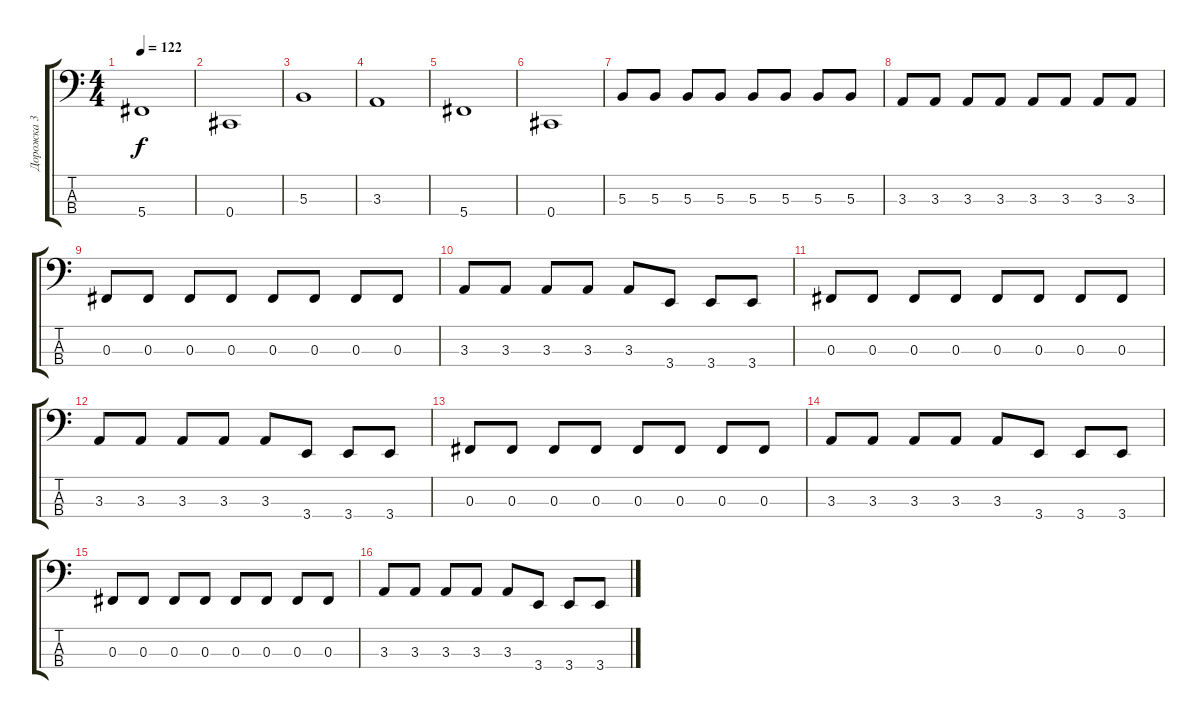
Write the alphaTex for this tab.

\track ("Дорожка 3" "Дорожка 3") {instrument electricbassfinger}
\staff {score tabs}
\tuning (E2 B1 Gb1 Db1) {hide}
\ts (4 4)
\tempo 122
\clef f4
\ks c
5.4.1{dy f} |
0.4.1 |
5.3.1 |
3.3.1 |
5.4.1 |
0.4.1 |
5.3.8 5.3.8 5.3.8 5.3.8 5.3.8 5.3.8 5.3.8 5.3.8 |
3.3.8 3.3.8 3.3.8 3.3.8 3.3.8 3.3.8 3.3.8 3.3.8 |
0.3.8 0.3.8 0.3.8 0.3.8 0.3.8 0.3.8 0.3.8 0.3.8 |
3.3.8 3.3.8 3.3.8 3.3.8 3.3.8 3.4.8 3.4.8 3.4.8 |
0.3.8 0.3.8 0.3.8 0.3.8 0.3.8 0.3.8 0.3.8 0.3.8 |
3.3.8 3.3.8 3.3.8 3.3.8 3.3.8 3.4.8 3.4.8 3.4.8 |
0.3.8 0.3.8 0.3.8 0.3.8 0.3.8 0.3.8 0.3.8 0.3.8 |
3.3.8 3.3.8 3.3.8 3.3.8 3.3.8 3.4.8 3.4.8 3.4.8 |
0.3.8 0.3.8 0.3.8 0.3.8 0.3.8 0.3.8 0.3.8 0.3.8 |
3.3.8 3.3.8 3.3.8 3.3.8 3.3.8 3.4.8 3.4.8 3.4.8
